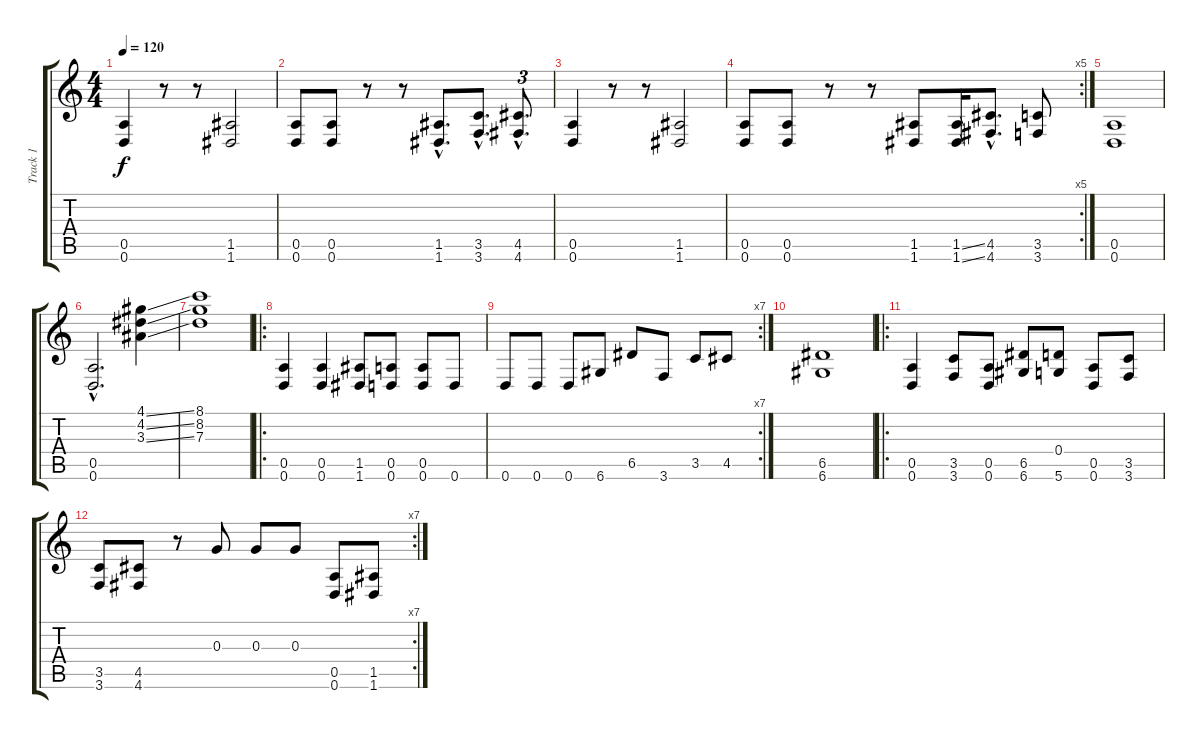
\track ("Track 1" "Track 1") {instrument distortionguitar}
\staff {score tabs}
\tuning (E4 B3 G3 D3 A2 D2) {hide}
\ts (4 4)
\tempo 120
\clef g2
\ks c
(0.5 0.6).4{dy f instrument distortionguitar} r.8 r.8 (1.5 1.6).2 |
(0.5 0.6).8 (0.5 0.6).8 r.8 r.8 (1.5{hac} 1.6{hac}).8{d} (3.5{hac} 3.6{hac}).8{d} (4.5{hac} 4.6{hac}).8{d tu (3 2)} |
(0.5 0.6).4 r.8 r.8 (1.5 1.6).2 |
\rc 5
(0.5 0.6).8 (0.5 0.6).8 r.8 r.8 (1.5 1.6).8 (1.5{ss} 1.6{ss}).16 (4.5{hac} 4.6{hac}).8{d} (3.5 3.6).8 |
(0.5 0.6).1 |
(0.5{hac} 0.6{hac}).2{d} (4.1{ss} 4.2{ss} 3.3{ss}).4 |
(8.1 8.2 7.3).1 |
\ro
(0.5 0.6).4 (0.5 0.6).4 (1.5 1.6).8 (0.5 0.6).8 (0.5 0.6).8 0.6.8 |
\rc 7
0.6.8 0.6.8 0.6.8 6.6.8 6.5.8 3.6.8 3.5.8 4.5.8 |
(6.5 6.6).1 |
\ro
(0.5 0.6).4 (3.5 3.6).8 (0.5 0.6).8 (6.5 6.6).8 (0.4 5.6).8 (0.5 0.6).8 (3.5 3.6).8 |
\rc 7
(3.5 3.6).8 (4.5 4.6).8 r.8 0.3.8 0.3.8 0.3.8 (0.5 0.6).8 (1.5 1.6).8
